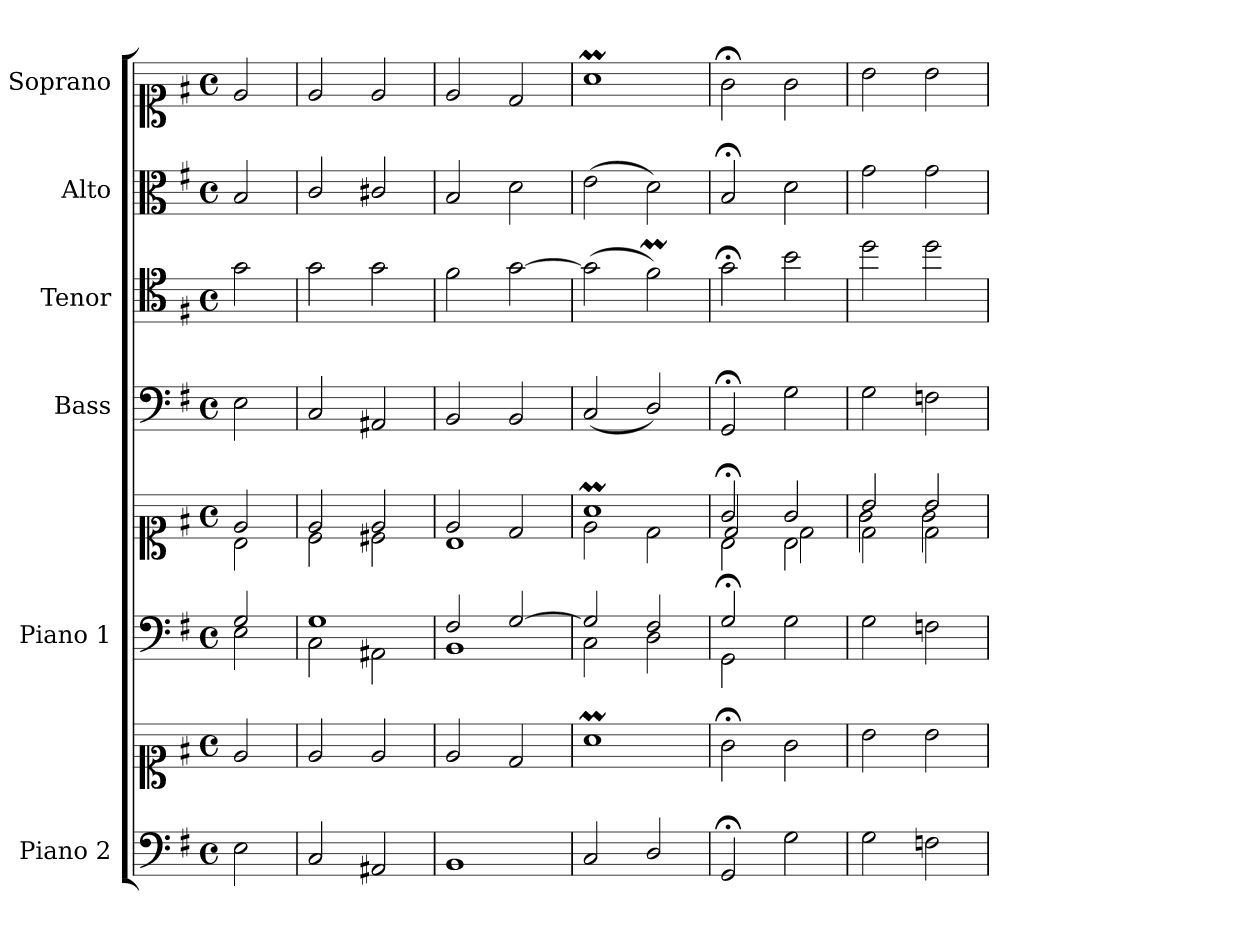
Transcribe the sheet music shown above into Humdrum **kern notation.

**kern	**kern	**kern	**kern	**kern	**kern	**kern	**kern
*part6	*part6	*part5	*part5	*part4	*part3	*part2	*part1
*staff8	*staff7	*staff6	*staff5	*staff4	*staff3	*staff2	*staff1
*I"Piano 2	*	*I"Piano 1	*	*I"Bass	*I"Tenor	*I"Alto	*I"Soprano
*I'Pno 2	*	*I'Pno 1	*	*I'B.	*I'T.	*I'A.	*I'S.
*clefF4	*clefC1	*clefF4	*clefC1	*clefF4	*clefC4	*clefC3	*clefC1
*	*	*	*	*	*ITrd7c12	*	*
*k[f#]	*k[f#]	*k[f#]	*k[f#]	*k[f#]	*k[f#]	*k[f#]	*k[f#]
*G:	*G:	*G:	*G:	*G:	*G:	*G:	*G:
*M4/4	*M4/4	*M4/4	*M4/4	*M4/4	*M4/4	*M4/4	*M4/4
*met(c)	*met(c)	*met(c)	*met(c)	*met(c)	*met(c)	*met(c)	*met(c)
=1	=1	=1	=1	=1	=1	=1	=1
*	*	*^	*^	*	*	*	*
2E\	2e/	2G/	2E\	2e/	2B\	2E\	2G\	2B/	2e/
=2	=2	=2	=2	=2	=2	=2	=2	=2	=2
2C/	2e/	1G/	2C\	2e/	2c\	2C/	2G\	2c/	2e/
2AA#X/	2e/	.	2AA#X\	2e/	2c#X\	2AA#X/	2G\	2c#X/	2e/
=3	=3	=3	=3	=3	=3	=3	=3	=3	=3
1BB/	2e/	2F#/	1BB\	2e/	1B\	2BB/	2F#\	2B/	2e/
.	2d/	[>2G/	.	2d/	.	2BB/	[>2G\	2d\	2d/
=4	=4	=4	=4	=4	=4	=4	=4	=4	=4
2C/	1aM\	2G/]	2C\	1aM/	2e\	(2C/	(2G\]	(2e\	1aM\
2D/	.	2F#/	2D\	.	2d\	2D/)	2F#m\)	2d\)	.
=5	=5	=5	=5	=5	=5	=5	=5	=5	=5
*	*	*	*	*^	*^	*	*	*	*
2GG;/	2g;<\	2G;/	2GG\	2g;</	2ryy	2d/	2B\	2GG;</	2G;<\	2B;</	2g;<\
2G\	2g\	2ryy	2G\	2g/	2B\	2d\	2ryy	2G\	2B\	2d\	2g\
*	*	*v	*v	*	*	*	*	*	*	*	*
*	*	*	*	*	*v	*v	*	*	*	*
=6	=6	=6	=6	=6	=6	=6	=6	=6	=6
2G\	2b\	2G\	2b/	2d\	2g\	2G\	2d\	2g\	2b\
2Fn\	2b\	2Fn\	2b/	2d\	2g\	2Fn\	2d\	2g\	2b\
*	*	*	*v	*v	*v	*	*	*	*
=	=	=	=	=	=	=	=
*-	*-	*-	*-	*-	*-	*-	*-
